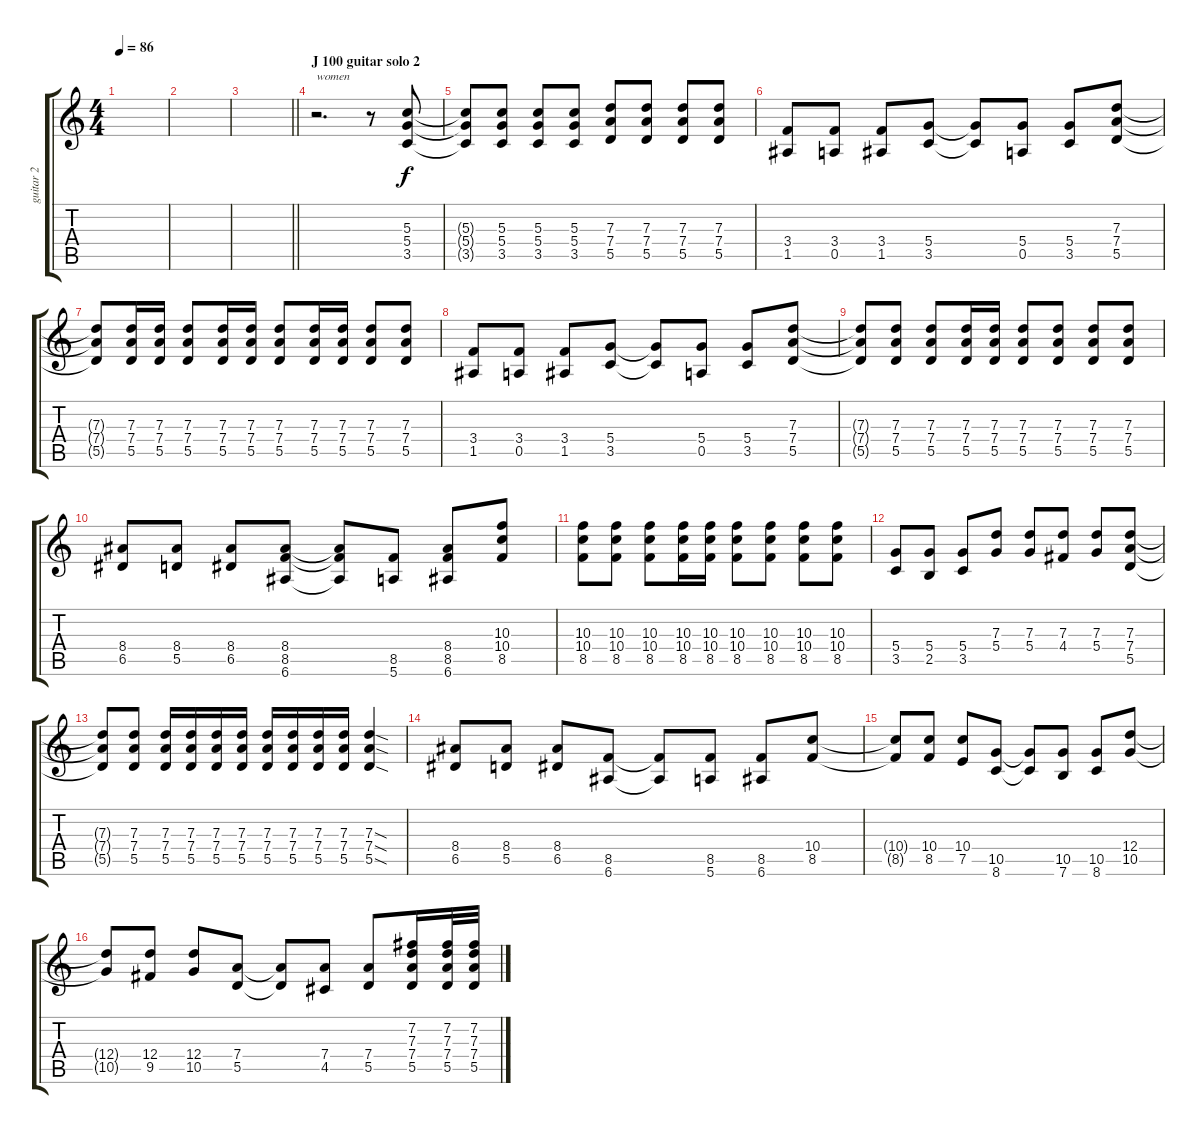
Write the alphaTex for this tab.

\track ("guitar 2" "guitar 2") {instrument distortionguitar}
\staff {score tabs}
\tuning (E4 B3 G3 D3 A2 E2) {hide}
\ts (4 4)
\tempo 86
\clef g2
\ks c
|
|
\barLineRight lightlight
|
\section ("" "J 100 guitar solo 2")
r.2{d txt "women"} r.8 (5.3 5.4 3.5).8 |
(5.3{t} 5.4{t} 3.5{t}).8 (5.3 5.4 3.5).8 (5.3 5.4 3.5).8 (5.3 5.4 3.5).8 (7.3 7.4 5.5).8 (7.3 7.4 5.5).8 (7.3 7.4 5.5).8 (7.3 7.4 5.5).8 |
(3.4 1.5).8 (3.4 0.5).8 (3.4 1.5).8 (5.4 3.5).8 (5.4{t} 3.5{t}).8 (5.4 0.5).8 (5.4 3.5).8 (7.3 7.4 5.5).8 |
(7.3{t} 7.4{t} 5.5{t}).8 (7.3 7.4 5.5).16 (7.3 7.4 5.5).16 (7.3 7.4 5.5).8 (7.3 7.4 5.5).16 (7.3 7.4 5.5).16 (7.3 7.4 5.5).8 (7.3 7.4 5.5).16 (7.3 7.4 5.5).16 (7.3 7.4 5.5).8 (7.3 7.4 5.5).8 |
(3.4 1.5).8 (3.4 0.5).8 (3.4 1.5).8 (5.4 3.5).8 (5.4{t} 3.5{t}).8 (5.4 0.5).8 (5.4 3.5).8 (7.3 7.4 5.5).8 |
(7.3{t} 7.4{t} 5.5{t}).8 (7.3 7.4 5.5).8 (7.3 7.4 5.5).8 (7.3 7.4 5.5).16 (7.3 7.4 5.5).16 (7.3 7.4 5.5).8 (7.3 7.4 5.5).8 (7.3 7.4 5.5).8 (7.3 7.4 5.5).8 |
(8.4 6.5).8 (8.4 5.5).8 (8.4 6.5).8 (8.4 8.5 6.6).8 (8.4{t} 8.5{t} 6.6{t}).8 (8.5 5.6).8 (8.4 8.5 6.6).8 (10.3 10.4 8.5).8 |
(10.3 10.4 8.5).8 (10.3 10.4 8.5).8 (10.3 10.4 8.5).8 (10.3 10.4 8.5).16 (10.3 10.4 8.5).16 (10.3 10.4 8.5).8 (10.3 10.4 8.5).8 (10.3 10.4 8.5).8 (10.3 10.4 8.5).8 |
(5.4 3.5).8 (5.4 2.5).8 (5.4 3.5).8 (7.3 5.4).8 (7.3 5.4).8 (7.3 4.4).8 (7.3 5.4).8 (7.3 7.4 5.5).8 |
(7.3{t} 7.4{t} 5.5{t}).8 (7.3 7.4 5.5).8 (7.3 7.4 5.5).16 (7.3 7.4 5.5).16 (7.3 7.4 5.5).16 (7.3 7.4 5.5).16 (7.3 7.4 5.5).16 (7.3 7.4 5.5).16 (7.3 7.4 5.5).16 (7.3 7.4 5.5).16 (7.3{sod} 7.4{sod} 5.5{sod}).4 |
(8.4 6.5).8 (8.4 5.5).8 (8.4 6.5).8 (8.5 6.6).8 (8.5{t} 6.6{t}).8 (8.5 5.6).8 (8.5 6.6).8 (10.4 8.5).8 |
(10.4{t} 8.5{t}).8 (10.4 8.5).8 (10.4 7.5).8 (10.5 8.6).8 (10.5{t} 8.6{t}).8 (10.5 7.6).8 (10.5 8.6).8 (12.4 10.5).8 |
(12.4{t} 10.5{t}).8 (12.4 9.5).8 (12.4 10.5).8 (7.4 5.5).8 (7.4{t} 5.5{t}).8 (7.4 4.5).8 (7.4 5.5).8 (7.2 7.3 7.4 5.5).16 (7.2 7.3 7.4 5.5).32 (7.2 7.3 7.4 5.5).32
